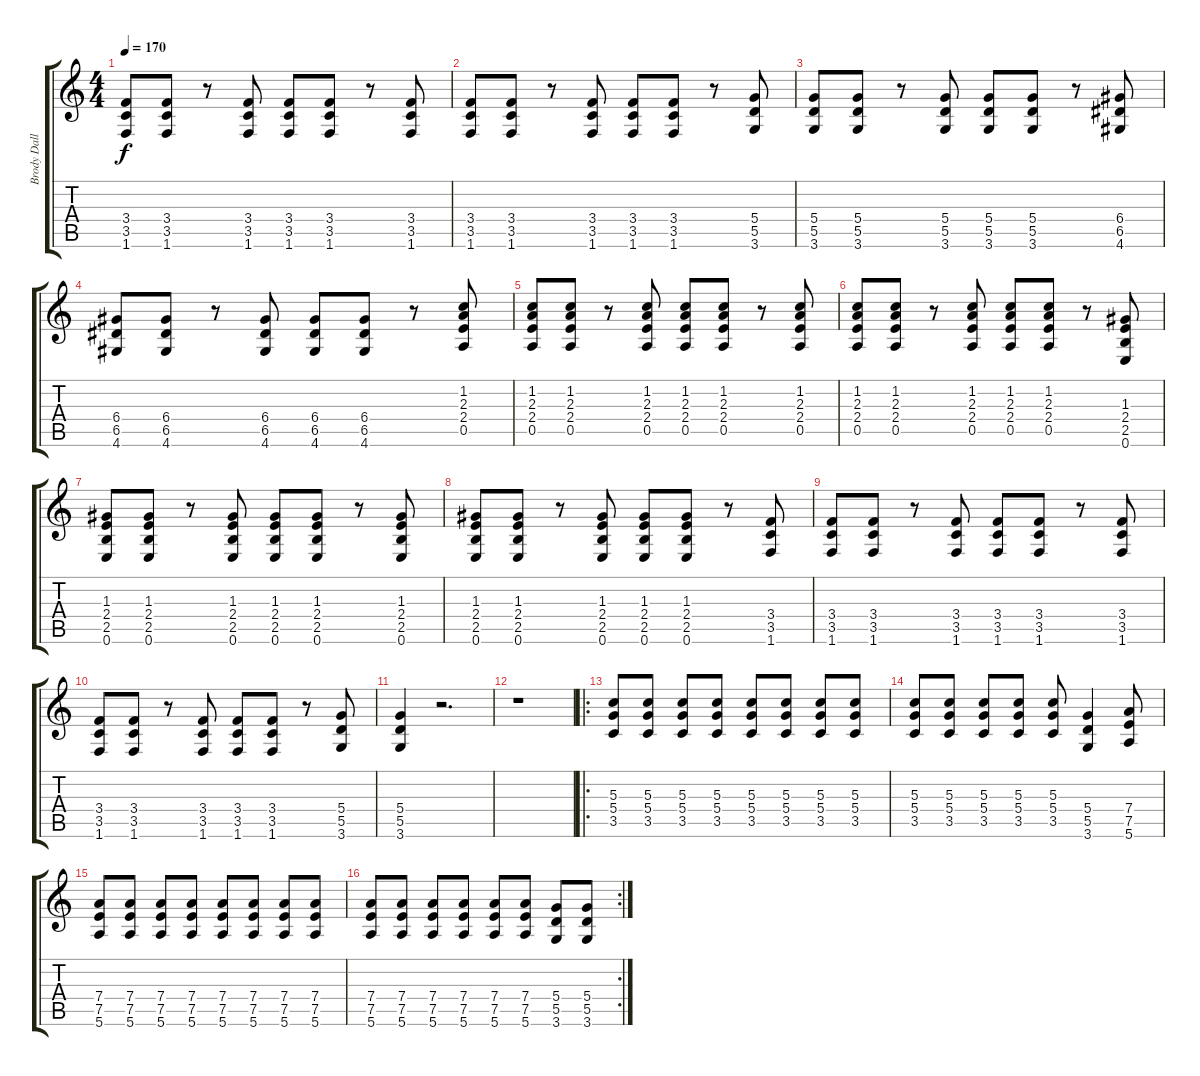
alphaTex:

\track ("Brody Dalle (Guitar)" "Brody Dall") {instrument overdrivenguitar}
\staff {score tabs}
\tuning (E4 B3 G3 D3 A2 E2) {hide}
\ts (4 4)
\tempo 170
\clef g2
\ks c
(3.4 3.5 1.6).8{dy f} (3.4 3.5 1.6).8 r.8 (3.4 3.5 1.6).8 (3.4 3.5 1.6).8 (3.4 3.5 1.6).8 r.8 (3.4 3.5 1.6).8 |
(3.4 3.5 1.6).8 (3.4 3.5 1.6).8 r.8 (3.4 3.5 1.6).8 (3.4 3.5 1.6).8 (3.4 3.5 1.6).8 r.8 (5.4 5.5 3.6).8 |
(5.4 5.5 3.6).8 (5.4 5.5 3.6).8 r.8 (5.4 5.5 3.6).8 (5.4 5.5 3.6).8 (5.4 5.5 3.6).8 r.8 (6.4 6.5 4.6).8 |
(6.4 6.5 4.6).8 (6.4 6.5 4.6).8 r.8 (6.4 6.5 4.6).8 (6.4 6.5 4.6).8 (6.4 6.5 4.6).8 r.8 (1.2 2.3 2.4 0.5).8 |
(1.2 2.3 2.4 0.5).8 (1.2 2.3 2.4 0.5).8 r.8 (1.2 2.3 2.4 0.5).8 (1.2 2.3 2.4 0.5).8 (1.2 2.3 2.4 0.5).8 r.8 (1.2 2.3 2.4 0.5).8 |
(1.2 2.3 2.4 0.5).8 (1.2 2.3 2.4 0.5).8 r.8 (1.2 2.3 2.4 0.5).8 (1.2 2.3 2.4 0.5).8 (1.2 2.3 2.4 0.5).8 r.8 (1.3 2.4 2.5 0.6).8 |
(1.3 2.4 2.5 0.6).8 (1.3 2.4 2.5 0.6).8 r.8 (1.3 2.4 2.5 0.6).8 (1.3 2.4 2.5 0.6).8 (1.3 2.4 2.5 0.6).8 r.8 (1.3 2.4 2.5 0.6).8 |
(1.3 2.4 2.5 0.6).8 (1.3 2.4 2.5 0.6).8 r.8 (1.3 2.4 2.5 0.6).8 (1.3 2.4 2.5 0.6).8 (1.3 2.4 2.5 0.6).8 r.8 (3.4 3.5 1.6).8 |
(3.4 3.5 1.6).8 (3.4 3.5 1.6).8 r.8 (3.4 3.5 1.6).8 (3.4 3.5 1.6).8 (3.4 3.5 1.6).8 r.8 (3.4 3.5 1.6).8 |
(3.4 3.5 1.6).8 (3.4 3.5 1.6).8 r.8 (3.4 3.5 1.6).8 (3.4 3.5 1.6).8 (3.4 3.5 1.6).8 r.8 (5.4 5.5 3.6).8 |
(5.4 5.5 3.6).4 r.2{d} |
r.1 |
\ro
(5.3 5.4 3.5).8 (5.3 5.4 3.5).8 (5.3 5.4 3.5).8 (5.3 5.4 3.5).8 (5.3 5.4 3.5).8 (5.3 5.4 3.5).8 (5.3 5.4 3.5).8 (5.3 5.4 3.5).8 |
(5.3 5.4 3.5).8 (5.3 5.4 3.5).8 (5.3 5.4 3.5).8 (5.3 5.4 3.5).8 (5.3 5.4 3.5).8 (5.4 5.5 3.6).4 (7.4 7.5 5.6).8 |
(7.4 7.5 5.6).8 (7.4 7.5 5.6).8 (7.4 7.5 5.6).8 (7.4 7.5 5.6).8 (7.4 7.5 5.6).8 (7.4 7.5 5.6).8 (7.4 7.5 5.6).8 (7.4 7.5 5.6).8 |
\rc 2
(7.4 7.5 5.6).8 (7.4 7.5 5.6).8 (7.4 7.5 5.6).8 (7.4 7.5 5.6).8 (7.4 7.5 5.6).8 (7.4 7.5 5.6).8 (5.4 5.5 3.6).8 (5.4 5.5 3.6).8
